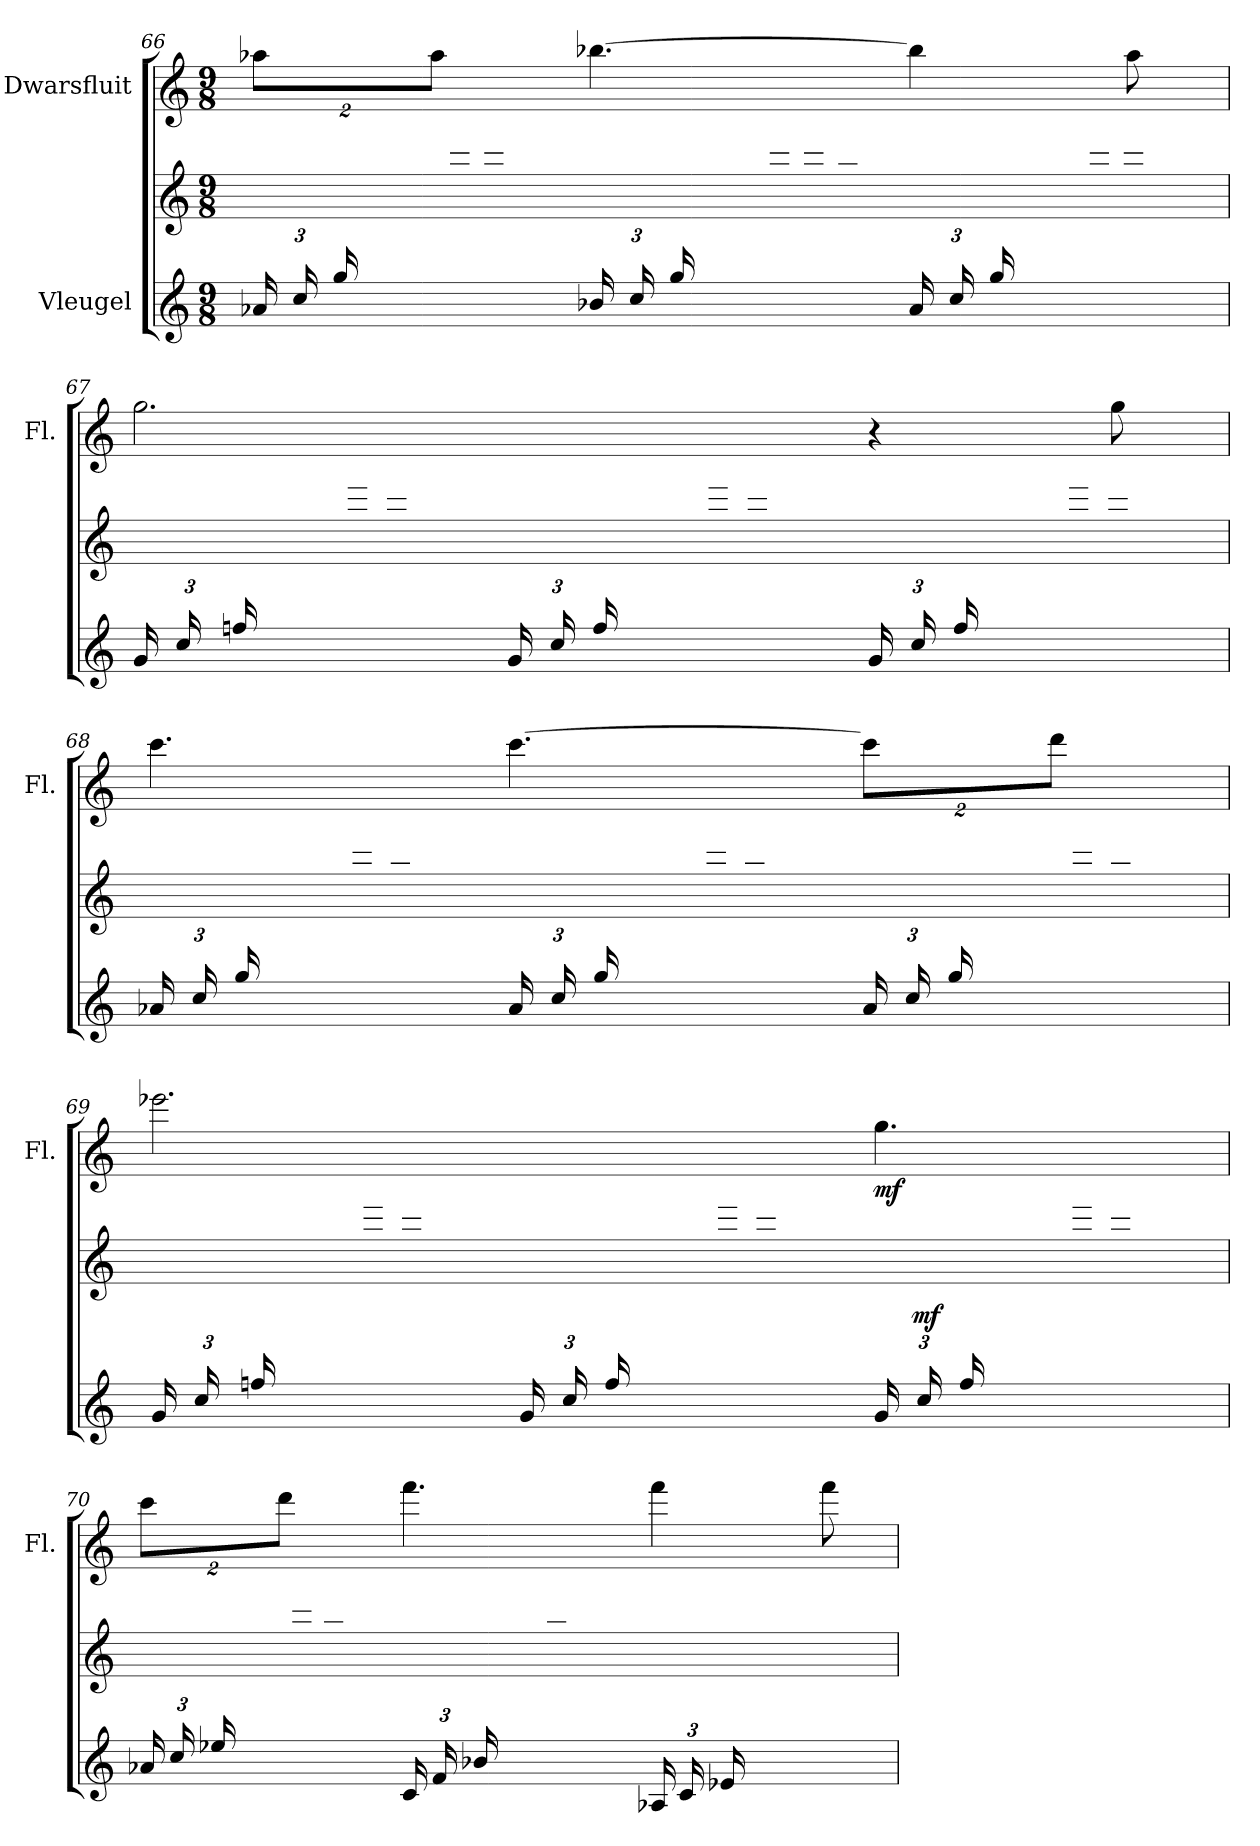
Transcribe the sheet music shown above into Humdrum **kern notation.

**kern	**kern	**dynam	**kern	**dynam
*part2	*part2	*part2	*part1	*part1
*staff3	*staff2	*staff2/3	*staff1	*staff1
*I"Vleugel	*	*	*I"Dwarsfluit	*
*	*	*	*I'Fl.	*
!!LO:LB:g=z
*clefG2	*clefG2	*	*clefG2	*
*k[]	*k[]	*	*k[]	*
*M9/8	*M9/8	*	*M9/8	*
*Xbrackettup	*	*	*Xbrackettup	*
=66	=66	=66	=66	=66
*^	*	*	*	*
(24a-X/LL	1ryy	8ryy	.	16%3aa-X\L	.
24cc/	.	.	.	.	.
24gg/	.	.	.	.	.
4ryy	.	24dd\	.	.	.
.	.	24ff#X\	.	.	.
.	.	.	.	16%3aa-\J	.
.	.	24ddd\	.	.	.
.	.	24ccc\	.	.	.
.	.	24ff#\	.	.	.
.	.	24dd\JJ)	.	.	.
(24b-X/LL	.	8ryy	.	[4.bb-X\	.
24cc/	.	.	.	.	.
24gg/	.	.	.	.	.
4ryy	.	24dd\	.	.	.
.	.	24ff#\	.	.	.
.	.	24ddd\	.	.	.
.	.	24ccc\	.	.	.
.	.	24aa\	.	.	.
.	.	24ff#\JJ)	.	.	.
(24a-/LL	.	8ryy	.	4bb-\]	.
24cc/	.	.	.	.	.
24gg/	.	.	.	.	.
4ryy	.	24dd\	.	.	.
.	.	24ff#\	.	.	.
.	.	24ddd\	.	.	.
.	8ryy	24ccc\	.	8aa-\	.
.	.	24ff#\	.	.	.
.	.	24dd\JJ)	.	.	.
!!LO:LB:g=z
=67	=67	=67	=67	=67	=67
(24g/LL	1ryy	8ryy	.	2.gg\	.
24cc/	.	.	.	.	.
24ffn/	.	.	.	.	.
4ryy	.	24ee-X\	.	.	.
.	.	24gg\	.	.	.
.	.	24eee-X\	.	.	.
.	.	24ccc\	.	.	.
.	.	24gg\	.	.	.
.	.	24ee-\JJ)	.	.	.
(24g/LL	.	8ryy	.	.	.
24cc/	.	.	.	.	.
24ff/	.	.	.	.	.
4ryy	.	24ee-\	.	.	.
.	.	24gg\	.	.	.
.	.	24eee-\	.	.	.
.	.	24ccc\	.	.	.
.	.	24gg\	.	.	.
.	.	24ee-\JJ)	.	.	.
(24g/LL	.	8ryy	.	4r	.
24cc/	.	.	.	.	.
24ff/	.	.	.	.	.
4ryy	.	24ee-\	.	.	.
.	.	24gg\	.	.	.
.	.	24eee-\	.	.	.
.	8ryy	24ccc\	.	8gg\	.
.	.	24gg\	.	.	.
.	.	24ee-\JJ)	.	.	.
!!LO:LB:g=z
=68	=68	=68	=68	=68	=68
(24a-X/LL	1ryy	8ryy	.	4.ccc\	.
24cc/	.	.	.	.	.
24gg/	.	.	.	.	.
4ryy	.	24dd\	.	.	.
.	.	24ff#X\	.	.	.
.	.	24ddd\	.	.	.
.	.	24bb\	.	.	.
.	.	24ff#\	.	.	.
.	.	24dd\JJ)	.	.	.
(24a-/LL	.	8ryy	.	[4.ccc\	.
24cc/	.	.	.	.	.
24gg/	.	.	.	.	.
4ryy	.	24dd\	.	.	.
.	.	24ff#\	.	.	.
.	.	24ddd\	.	.	.
.	.	24bb\	.	.	.
.	.	24ff#\	.	.	.
.	.	24dd\JJ)	.	.	.
(24a-/LL	.	8ryy	.	16%3ccc\L]	.
24cc/	.	.	.	.	.
24gg/	.	.	.	.	.
4ryy	.	24dd\	.	.	.
.	.	24ff#\	.	.	.
.	.	.	.	16%3ddd\J	.
.	.	24ddd\	.	.	.
.	8ryy	24bb\	.	.	.
.	.	24ff#\	.	.	.
.	.	24dd\JJ)	.	.	.
!!LO:PB:g=z
=69	=69	=69	=69	=69	=69
(24g/LL	1ryy	8ryy	.	2.eee-X\	.
24cc/	.	.	.	.	.
24ffn/	.	.	.	.	.
4ryy	.	24ee-X\	.	.	.
.	.	24gg\	.	.	.
.	.	24eee-X\	.	.	.
.	.	24ccc\	.	.	.
.	.	24gg\	.	.	.
.	.	24ee-\JJ)	.	.	.
(24g/LL	.	8ryy	.	.	.
24cc/	.	.	.	.	.
24ff/	.	.	.	.	.
4ryy	.	24ee-\	.	.	.
.	.	24gg\	.	.	.
.	.	24eee-\	.	.	.
.	.	24ccc\	.	.	.
.	.	24gg\	.	.	.
.	.	24ee-\JJ)	.	.	.
!	!	!	!	!	!LO:DY:b
(24g/LL	.	24ryy	.	4.gg\	mf
!	!	!	!LO:DY:b	!	!
24cc/	.	12ryy	mf	.	.
24ff/	.	.	.	.	.
4ryy	.	24ee-\	.	.	.
.	.	24gg\	.	.	.
.	.	24eee-\	.	.	.
.	8ryy	24ccc\	.	.	.
.	.	24gg\	.	.	.
.	.	24ee-\JJ)	.	.	.
!!LO:LB:g=z
=70	=70	=70	=70	=70	=70
(24a-X/LL	1ryy	8ryy	.	16%3ccc\L	.
24cc/	.	.	.	.	.
24ee-X/	.	.	.	.	.
4ryy	.	24dd\	.	.	.
.	.	24ff\	.	.	.
.	.	.	.	16%3ddd\J	.
.	.	24ddd\	.	.	.
.	.	24aa-X\	.	.	.
.	.	24ff\	.	.	.
.	.	24dd\JJ)	.	.	.
(24c/LL	.	8ryy	.	4.fff\	.
24f/	.	.	.	.	.
24b-X/	.	.	.	.	.
4ryy	.	24a-X\	.	.	.
.	.	24dd\	.	.	.
.	.	24aa-\	.	.	.
.	.	24ff\	.	.	.
.	.	24dd\	.	.	.
.	.	24a-\JJ)	.	.	.
(24A-X/LL	.	8ryy	.	4fff\	.
24c/	.	.	.	.	.
24e-X/	.	.	.	.	.
4ryy	.	24d\	.	.	.
.	.	24f\	.	.	.
.	.	24dd\	.	.	.
.	8ryy	24a-\	.	8fff\	.
.	.	24f\	.	.	.
.	.	24d\JJ)	.	.	.
*v	*v	*	*	*	*
=	=	=	=	=
*-	*-	*-	*-	*-
